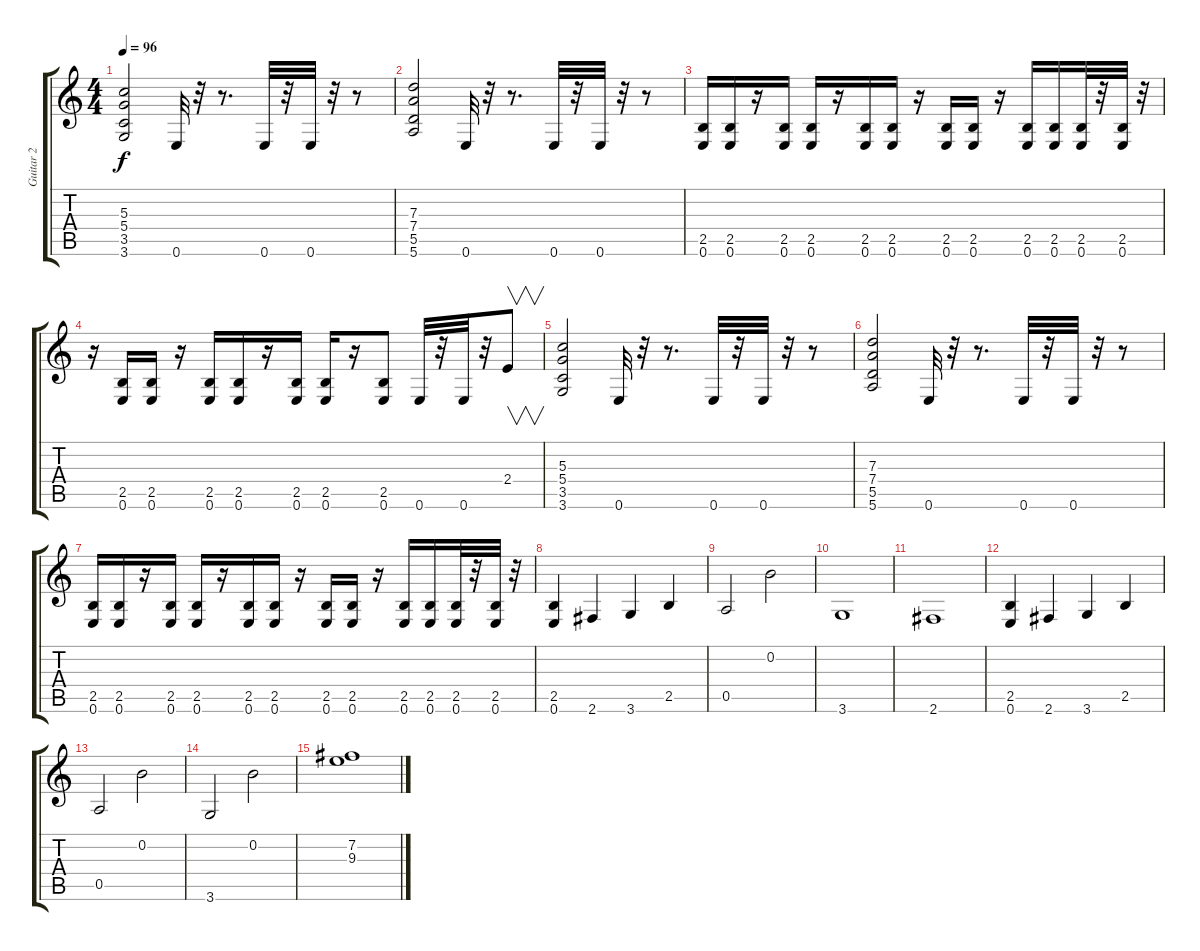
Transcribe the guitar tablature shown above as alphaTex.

\track ("Guitar 2" "Guitar 2") {instrument distortionguitar}
\staff {score tabs}
\tuning (E4 B3 G3 D3 A2 E2) {hide}
\ts (4 4)
\tempo 96
\clef g2
\ks c
(5.3 5.4 3.5 3.6).2{dy f} 0.6.32 r.32 r.8{d} 0.6.32 r.32 0.6.32 r.32 r.8 |
(7.3 7.4 5.5 5.6).2 0.6.32 r.32 r.8{d} 0.6.32 r.32 0.6.32 r.32 r.8 |
(2.5 0.6).16 (2.5 0.6).16 r.16 (2.5 0.6).16 (2.5 0.6).16 r.16 (2.5 0.6).16 (2.5 0.6).16 r.16 (2.5 0.6).16 (2.5 0.6).16 r.16 (2.5 0.6).16 (2.5 0.6).16 (2.5 0.6).32 r.32 (2.5 0.6).32 r.32 |
r.16 (2.5 0.6).16 (2.5 0.6).16 r.16 (2.5 0.6).16 (2.5 0.6).16 r.16 (2.5 0.6).16 (2.5 0.6).16 r.16 (2.5 0.6).8 0.6.32 r.32 0.6.32 r.32 2.4.8{v} |
(5.3 5.4 3.5 3.6).2 0.6.32 r.32 r.8{d} 0.6.32 r.32 0.6.32 r.32 r.8 |
(7.3 7.4 5.5 5.6).2 0.6.32 r.32 r.8{d} 0.6.32 r.32 0.6.32 r.32 r.8 |
(2.5 0.6).16 (2.5 0.6).16 r.16 (2.5 0.6).16 (2.5 0.6).16 r.16 (2.5 0.6).16 (2.5 0.6).16 r.16 (2.5 0.6).16 (2.5 0.6).16 r.16 (2.5 0.6).16 (2.5 0.6).16 (2.5 0.6).32 r.32 (2.5 0.6).32 r.32 |
(2.5 0.6).4 2.6.4 3.6.4 2.5.4 |
0.5.2 0.2.2 |
3.6.1 |
2.6.1 |
(2.5 0.6).4 2.6.4 3.6.4 2.5.4 |
0.5.2 0.2.2 |
3.6.2 0.2.2 |
(7.2 9.3).1
